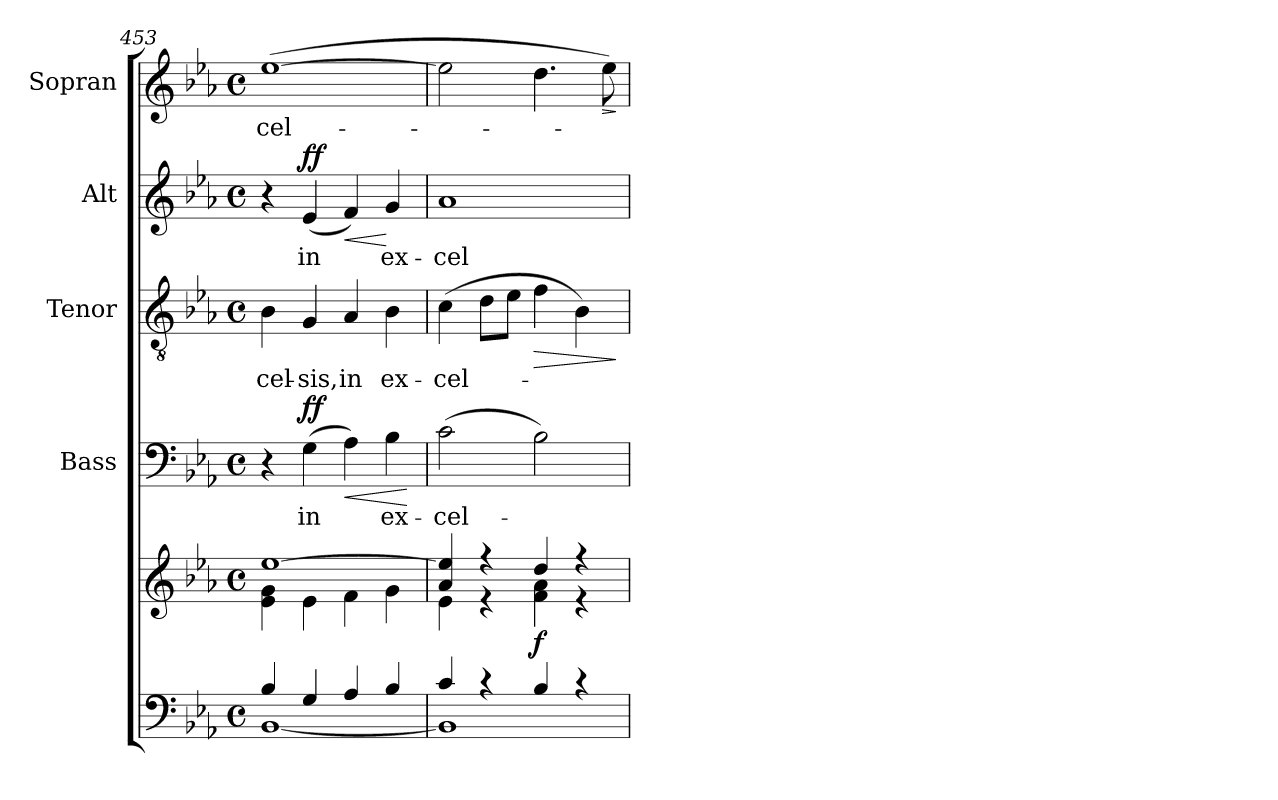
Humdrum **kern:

**kern	**kern	**dynam	**kern	**text	**dynam	**kern	**text	**dynam	**kern	**text	**dynam	**kern	**text	**dynam
*part5	*part5	*part5	*part4	*part4	*part4	*part3	*part3	*part3	*part2	*part2	*part2	*part1	*part1	*part1
*staff6	*staff5	*staff5/6	*staff4	*staff4	*staff4	*staff3	*staff3	*staff3	*staff2	*staff2	*staff2	*staff1	*staff1	*staff1
*	*	*	*I"Bass	*	*	*I"Tenor	*	*	*I"Alt	*	*	*I"Sopran	*	*
*	*	*	*I'B.	*	*	*I'T.	*	*	*I'A.	*	*	*I'S.	*	*
*clefF4	*clefG2	*	*clefF4	*	*	*clefGv2	*	*	*clefG2	*	*	*clefG2	*	*
*k[b-e-a-]	*k[b-e-a-]	*	*k[b-e-a-]	*	*	*k[b-e-a-]	*	*	*k[b-e-a-]	*	*	*k[b-e-a-]	*	*
*E-:	*E-:	*	*E-:	*	*	*E-:	*	*	*E-:	*	*	*E-:	*	*
*M4/4	*M4/4	*	*M4/4	*	*	*M4/4	*	*	*M4/4	*	*	*M4/4	*	*
*met(c)	*met(c)	*	*met(c)	*	*	*met(c)	*	*	*met(c)	*	*	*met(c)	*	*
=453	=453	=453	=453	=453	=453	=453	=453	=453	=453	=453	=453	=453	=453	=453
*^	*^	*	*	*	*	*	*	*	*	*	*	*	*	*
!	!	!	!	!	!	!	!	!	!LO:LY:b	!	!	!	!	!	!LO:LY:b	!
4B-/	[<1BB-	[>1ee-	4e-\ 4g\	.	4r	.	.	4B-\	-cel-	.	4r	.	.	(>[1ee-	-cel-	.
!	!	!	!	!	!	!LO:LY:b	!LO:DY:a	!	!LO:LY:b	!	!	!LO:LY:b	!LO:DY:a	!	!	!
4G/	.	.	4e-\	.	(>4G\	in	ff	4G/	-sis,	.	(<4e-/	in	ff	.	.	.
!	!	!	!	!	!	!	!LO:HP:b	!	!LO:LY:b	!	!	!	!LO:HP:b	!	!	!
4A-/	.	.	4f\	.	4A-\)	.	<	4A-/	in	.	4f/)	.	<	.	.	.
!	!	!	!	!	!	!LO:LY:b	!	!	!LO:LY:b	!	!	!LO:LY:b	!	!	!	!
4B-/	.	.	4g\	.	4B-\	ex-	.	4B-\	ex-	.	4g/	ex-	[	.	.	.
*v	*v	*	*	*	*	*	*	*	*	*	*	*	*	*	*	*
*	*v	*v	*	*	*	*	*	*	*	*	*	*	*	*	*
.	.	.	.	.	[	.	.	.	.	.	.	.	.	.
=454	=454	=454	=454	=454	=454	=454	=454	=454	=454	=454	=454	=454	=454	=454
*^	*^	*	*	*	*	*	*	*	*	*	*	*	*	*
!	!	!	!	!	!	!LO:LY:b	!	!	!LO:LY:b	!	!	!LO:LY:b	!	!	!	!
4c/	1BB-]	4a-/ 4ee-/]	4e-\	.	(>2c\	-cel-	.	(>4c\	-cel-	.	1a-	-cel-	.	2ee-\]	.	.
4rc	.	4r	4r	.	.	.	.	8d\L	.	.	.	.	.	.	.	.
.	.	.	.	.	.	.	.	8e-\J	.	.	.	.	.	.	.	.
!	!	!	!	!LO:DY:b	!	!	!	!	!	!LO:HP:b	!	!	!	!	!	!
4B-/	.	4dd/	4f\ 4a-\	f	2B-\)	.	.	4f\	.	>	.	.	.	4.dd\	.	.
4rc	.	4r	4r	.	.	.	.	4B-\)	.	.	.	.	.	.	.	.
!	!	!	!	!	!	!	!	!	!	!	!	!	!	!	!	!LO:HP:b
.	.	.	.	.	.	.	.	.	.	.	.	.	.	8ee-\)	.	>
*v	*v	*	*	*	*	*	*	*	*	*	*	*	*	*	*	*
*	*v	*v	*	*	*	*	*	*	*	*	*	*	*	*	*
.	.	.	.	.	.	.	.	]	.	.	.	.	.	]
=	=	=	=	=	=	=	=	=	=	=	=	=	=	=
*-	*-	*-	*-	*-	*-	*-	*-	*-	*-	*-	*-	*-	*-	*-
